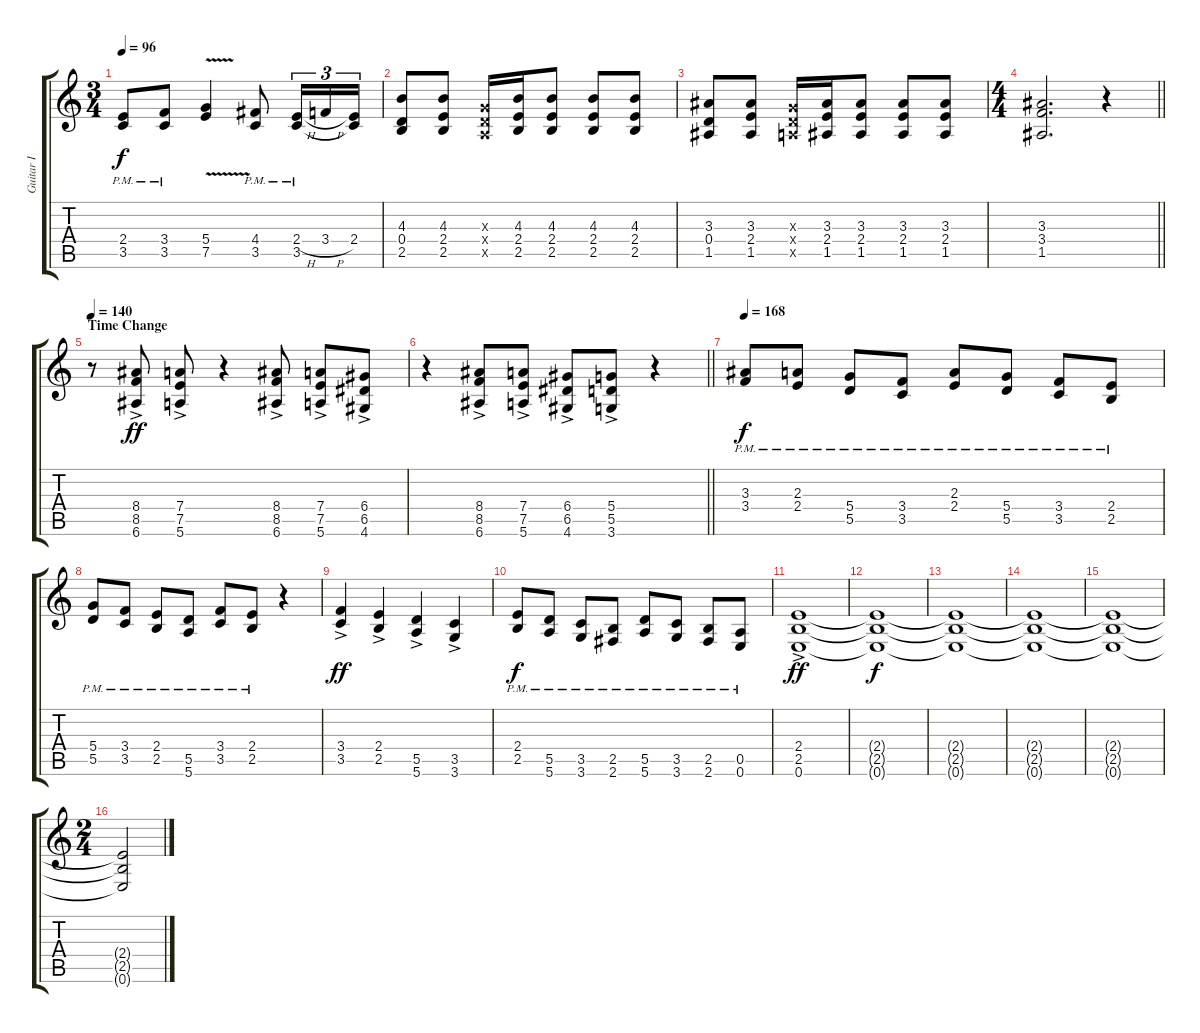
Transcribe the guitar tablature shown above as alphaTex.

\track ("Guitar I" "Guitar I") {instrument acousticguitarsteel}
\staff {score tabs}
\tuning (E4 B3 G3 D3 A2 E2) {hide}
\ts (3 4)
\tempo 96
\clef g2
\ks c
(2.4{pm} 3.5{pm}).8{dy f} (3.4{pm} 3.5{pm}).8 (5.4{v} 7.5{v}).4 (4.4{pm} 3.5{pm}).8 (2.4{h pm} 3.5).16{tu (3 2)} 3.4{h}.16{tu (3 2)} (2.4 3.5{t}).16{tu (3 2)} |
(4.3 0.4 2.5).8 (4.3 2.4 2.5).8 (0.3{x} 0.4{x} 0.5{x}).16 (4.3 2.4 2.5).16 (4.3 2.4 2.5).8 (4.3 2.4 2.5).8 (4.3 2.4 2.5).8 |
(3.3 0.4 1.5).8 (3.3 2.4 1.5).8 (0.3{x} 0.4{x} 0.5{x}).16 (3.3 2.4 1.5).16 (3.3 2.4 1.5).8 (3.3 2.4 1.5).8 (3.3 2.4 1.5).8 |
\ts (4 4)
\barLineRight lightlight
(3.3 3.4 1.5).2{d} r.4 |
\section ("" "Time Change")
\tempo 140
r.8 (8.4{ac} 8.5{ac} 6.6{ac}).8{dy ff} (7.4{ac} 7.5{ac} 5.6{ac}).8 r.4 (8.4{ac} 8.5{ac} 6.6{ac}).8 (7.4{ac} 7.5{ac} 5.6{ac}).8 (6.4{ac} 6.5{ac} 4.6{ac}).8 |
\barLineRight lightlight
r.4 (8.4{ac} 8.5{ac} 6.6{ac}).8 (7.4{ac} 7.5{ac} 5.6{ac}).8 (6.4{ac} 6.5{ac} 4.6{ac}).8 (5.4{ac} 5.5{ac} 3.6{ac}).8 r.4 |
\tempo 168
(3.3{pm} 3.4{pm}).8{dy f} (2.3{pm} 2.4{pm}).8 (5.4{pm} 5.5{pm}).8 (3.4{pm} 3.5{pm}).8 (2.3{pm} 2.4{pm}).8 (5.4{pm} 5.5{pm}).8 (3.4{pm} 3.5{pm}).8 (2.4{pm} 2.5{pm}).8 |
(5.4{pm} 5.5{pm}).8 (3.4{pm} 3.5{pm}).8 (2.4{pm} 2.5{pm}).8 (5.5{pm} 5.6{pm}).8 (3.4{pm} 3.5{pm}).8 (2.4{pm} 2.5{pm}).8 r.4 |
(3.4{ac} 3.5{ac}).4{dy ff} (2.4{ac} 2.5{ac}).4 (5.5{ac} 5.6{ac}).4 (3.5{ac} 3.6{ac}).4 |
(2.4{pm} 2.5{pm}).8{dy f} (5.5{pm} 5.6{pm}).8 (3.5{pm} 3.6{pm}).8 (2.5{pm} 2.6{pm}).8 (5.5{pm} 5.6{pm}).8 (3.5{pm} 3.6{pm}).8 (2.5{pm} 2.6{pm}).8 (0.5{pm} 0.6{pm}).8 |
(2.4{ac} 2.5{ac} 0.6{ac}).1{dy ff volume 14} |
(2.4{t} 2.5{t} 0.6{t}).1{dy f} |
(2.4{t} 2.5{t} 0.6{t}).1{volume 12} |
(2.4{t} 2.5{t} 0.6{t}).1 |
(2.4{t} 2.5{t} 0.6{t}).1{volume 10} |
\ts (2 4)
(2.4{t} 2.5{t} 0.6{t}).2
